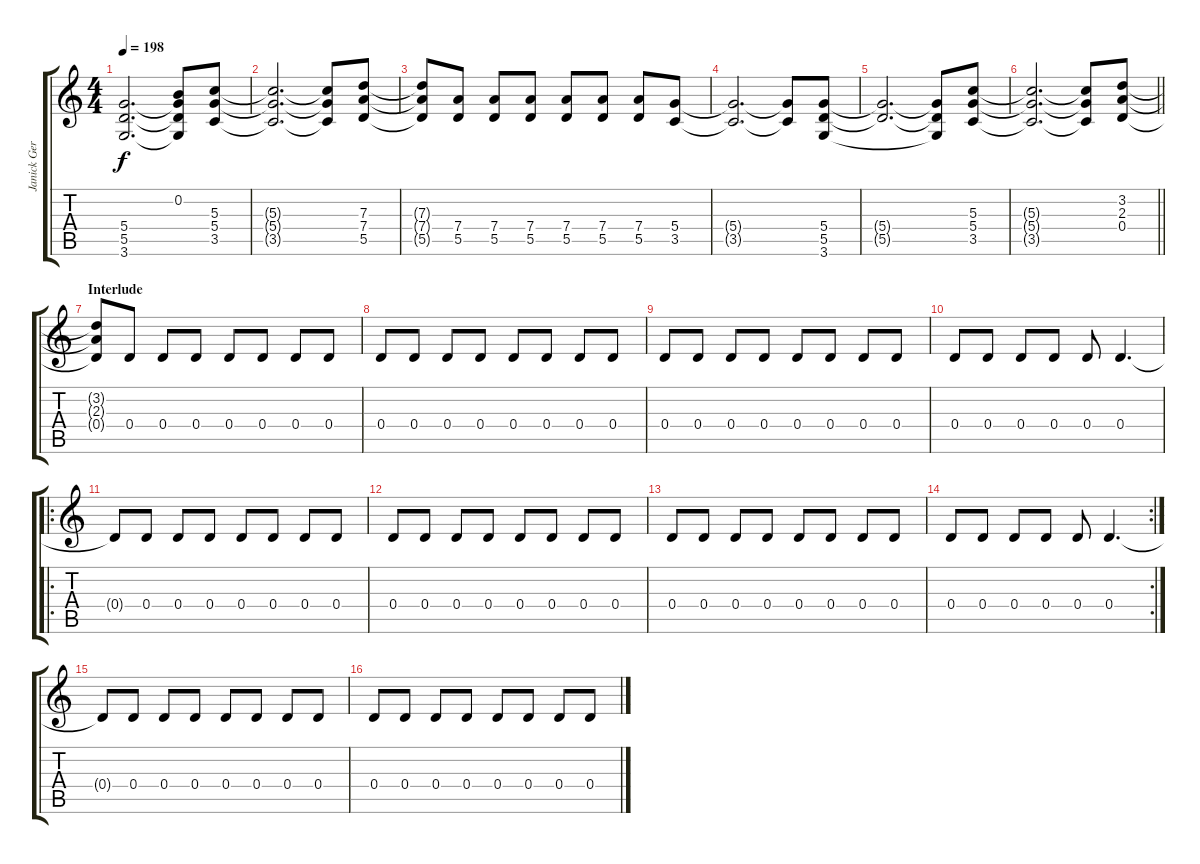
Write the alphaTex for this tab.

\track ("Janick Gers" "Janick Ger") {instrument distortionguitar}
\staff {score tabs}
\tuning (E4 B3 G3 D3 A2 E2) {hide}
\ts (4 4)
\tempo 198
\clef g2
\ks c
(5.4{t} 5.5{t} 3.6{t}).2{d dy f} (0.2 5.4{t} 5.5{t} 3.6{t}).8 (5.3 5.4 3.5).8 |
(5.3{t} 5.4{t} 3.5{t}).2{d} (5.3{t} 5.4{t} 3.5{t}).8 (7.3 7.4 5.5).8 |
(7.3{t} 7.4{t} 5.5{t}).8 (7.4 5.5).8 (7.4 5.5).8 (7.4 5.5).8 (7.4 5.5).8 (7.4 5.5).8 (7.4 5.5).8 (5.4 3.5).8 |
(5.4{t} 3.5{t}).2{d} (5.4{t} 3.5{t}).8 (5.4 5.5 3.6).8 |
(5.4{t} 5.5{t}).2{d} (5.4{t} 5.5{t} 3.6{t}).8 (5.3 5.4 3.5).8 |
\barLineRight lightlight
(5.3{t} 5.4{t} 3.5{t}).2{d} (5.3{t} 5.4{t} 3.5{t}).8 (3.2 2.3 0.4).8 |
\section ("" "Interlude")
(3.2{t} 2.3{t} 0.4{t}).8 0.4.8 0.4.8 0.4.8 0.4.8 0.4.8 0.4.8 0.4.8 |
0.4.8 0.4.8 0.4.8 0.4.8 0.4.8 0.4.8 0.4.8 0.4.8 |
0.4.8 0.4.8 0.4.8 0.4.8 0.4.8 0.4.8 0.4.8 0.4.8 |
0.4.8 0.4.8 0.4.8 0.4.8 0.4.8 0.4.4{d} |
\ro
0.4{t}.8 0.4.8 0.4.8 0.4.8 0.4.8 0.4.8 0.4.8 0.4.8 |
0.4.8 0.4.8 0.4.8 0.4.8 0.4.8 0.4.8 0.4.8 0.4.8 |
0.4.8 0.4.8 0.4.8 0.4.8 0.4.8 0.4.8 0.4.8 0.4.8 |
\rc 2
0.4.8 0.4.8 0.4.8 0.4.8 0.4.8 0.4.4{d} |
0.4{t}.8 0.4.8 0.4.8 0.4.8 0.4.8 0.4.8 0.4.8 0.4.8 |
0.4.8 0.4.8 0.4.8 0.4.8 0.4.8 0.4.8 0.4.8 0.4.8
